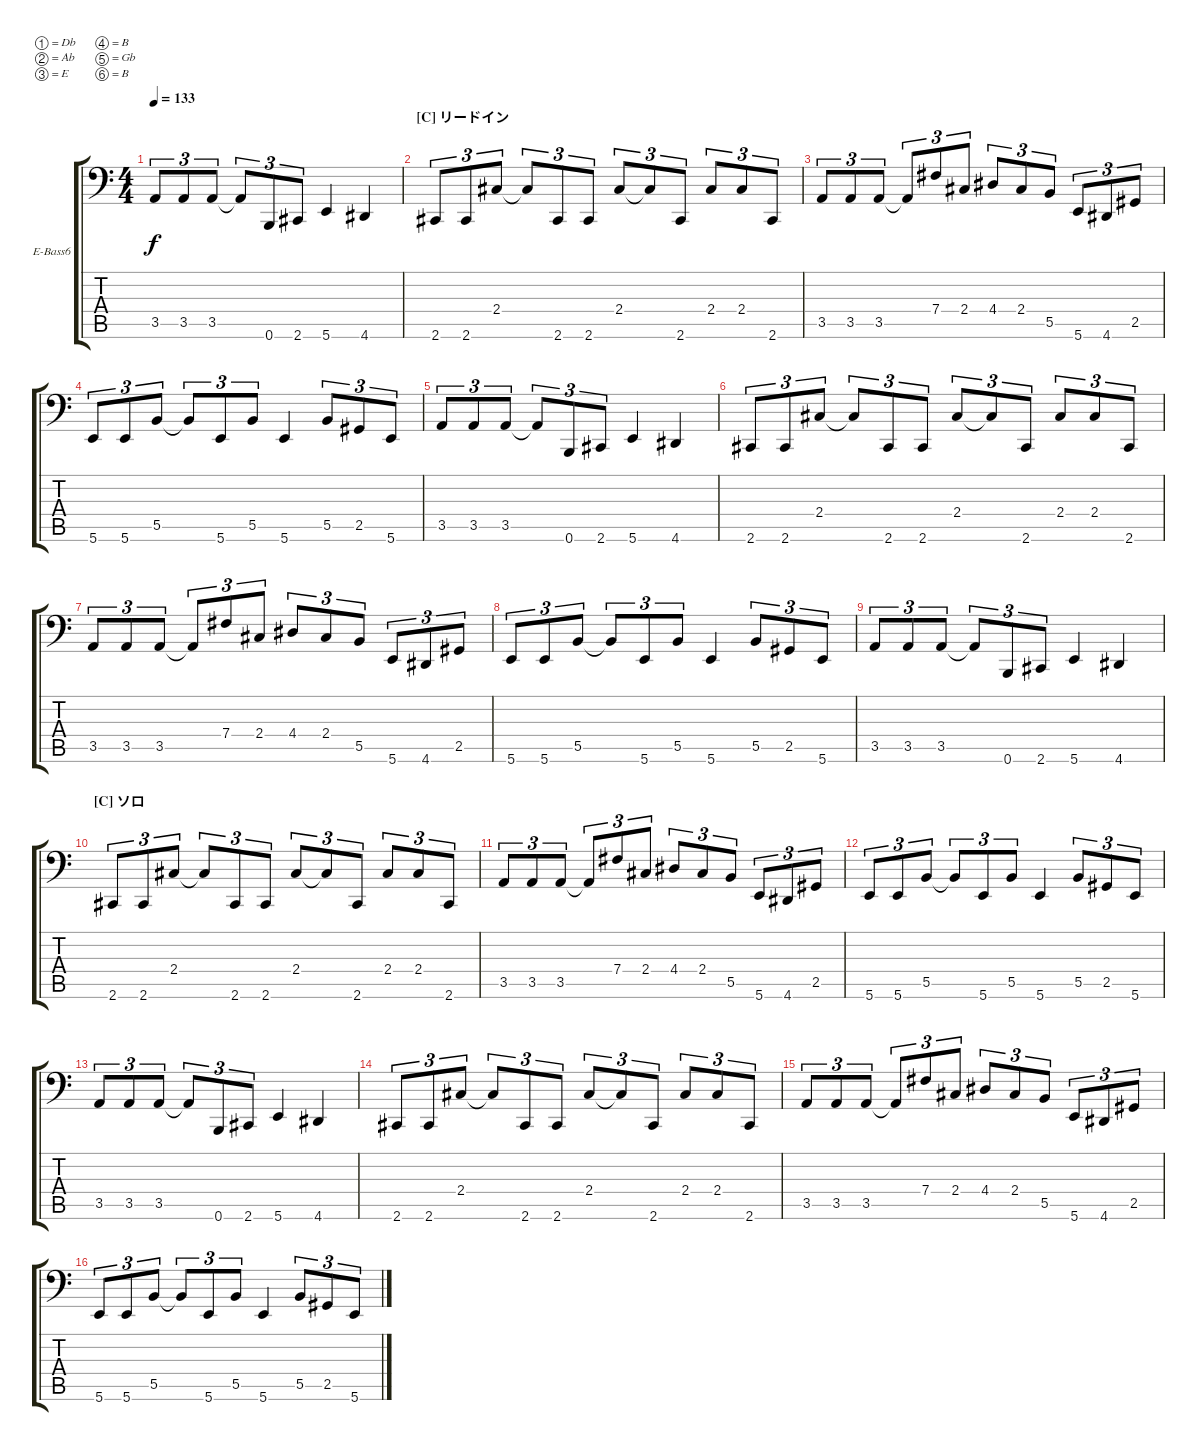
\bracketExtendMode groupsimilarinstruments
\firstSystemTrackNameOrientation horizontal
\otherSystemsTrackNameOrientation horizontal
\track ("Mike Danese" "E-Bass6") {instrument electricbasspick}
\staff {score tabs}
\tuning (Db3 Ab2 E2 B1 Gb1 B0)
\ts (4 4)
\tempo 133
\clef f4
\ks c
3.5.8{tu (3 2) dy f} 3.5.8{tu (3 2)} 3.5.8{tu (3 2)} 3.5{t}.8{tu (3 2)} 0.6.8{tu (3 2)} 2.6.8{tu (3 2)} 5.6.4 4.6.4 |
\section ("C" "リードイン")
2.6.8{tu (3 2)} 2.6.8{tu (3 2)} 2.4.8{tu (3 2)} 2.4{t}.8{tu (3 2)} 2.6.8{tu (3 2)} 2.6.8{tu (3 2)} 2.4.8{tu (3 2)} 2.4{t}.8{tu (3 2)} 2.6.8{tu (3 2)} 2.4.8{tu (3 2)} 2.4.8{tu (3 2)} 2.6.8{tu (3 2)} |
3.5.8{tu (3 2)} 3.5.8{tu (3 2)} 3.5.8{tu (3 2)} 3.5{t}.8{tu (3 2)} 7.4.8{tu (3 2)} 2.4.8{tu (3 2)} 4.4.8{tu (3 2)} 2.4.8{tu (3 2)} 5.5.8{tu (3 2)} 5.6.8{tu (3 2)} 4.6.8{tu (3 2)} 2.5.8{tu (3 2)} |
5.6.8{tu (3 2)} 5.6.8{tu (3 2)} 5.5.8{tu (3 2)} 5.5{t}.8{tu (3 2)} 5.6.8{tu (3 2)} 5.5.8{tu (3 2)} 5.6.4 5.5.8{tu (3 2)} 2.5.8{tu (3 2)} 5.6.8{tu (3 2)} |
3.5.8{tu (3 2)} 3.5.8{tu (3 2)} 3.5.8{tu (3 2)} 3.5{t}.8{tu (3 2)} 0.6.8{tu (3 2)} 2.6.8{tu (3 2)} 5.6.4 4.6.4 |
2.6.8{tu (3 2)} 2.6.8{tu (3 2)} 2.4.8{tu (3 2)} 2.4{t}.8{tu (3 2)} 2.6.8{tu (3 2)} 2.6.8{tu (3 2)} 2.4.8{tu (3 2)} 2.4{t}.8{tu (3 2)} 2.6.8{tu (3 2)} 2.4.8{tu (3 2)} 2.4.8{tu (3 2)} 2.6.8{tu (3 2)} |
3.5.8{tu (3 2)} 3.5.8{tu (3 2)} 3.5.8{tu (3 2)} 3.5{t}.8{tu (3 2)} 7.4.8{tu (3 2)} 2.4.8{tu (3 2)} 4.4.8{tu (3 2)} 2.4.8{tu (3 2)} 5.5.8{tu (3 2)} 5.6.8{tu (3 2)} 4.6.8{tu (3 2)} 2.5.8{tu (3 2)} |
5.6.8{tu (3 2)} 5.6.8{tu (3 2)} 5.5.8{tu (3 2)} 5.5{t}.8{tu (3 2)} 5.6.8{tu (3 2)} 5.5.8{tu (3 2)} 5.6.4 5.5.8{tu (3 2)} 2.5.8{tu (3 2)} 5.6.8{tu (3 2)} |
3.5.8{tu (3 2)} 3.5.8{tu (3 2)} 3.5.8{tu (3 2)} 3.5{t}.8{tu (3 2)} 0.6.8{tu (3 2)} 2.6.8{tu (3 2)} 5.6.4 4.6.4 |
\section ("C" "ソロ")
2.6.8{tu (3 2)} 2.6.8{tu (3 2)} 2.4.8{tu (3 2)} 2.4{t}.8{tu (3 2)} 2.6.8{tu (3 2)} 2.6.8{tu (3 2)} 2.4.8{tu (3 2)} 2.4{t}.8{tu (3 2)} 2.6.8{tu (3 2)} 2.4.8{tu (3 2)} 2.4.8{tu (3 2)} 2.6.8{tu (3 2)} |
3.5.8{tu (3 2)} 3.5.8{tu (3 2)} 3.5.8{tu (3 2)} 3.5{t}.8{tu (3 2)} 7.4.8{tu (3 2)} 2.4.8{tu (3 2)} 4.4.8{tu (3 2)} 2.4.8{tu (3 2)} 5.5.8{tu (3 2)} 5.6.8{tu (3 2)} 4.6.8{tu (3 2)} 2.5.8{tu (3 2)} |
5.6.8{tu (3 2)} 5.6.8{tu (3 2)} 5.5.8{tu (3 2)} 5.5{t}.8{tu (3 2)} 5.6.8{tu (3 2)} 5.5.8{tu (3 2)} 5.6.4 5.5.8{tu (3 2)} 2.5.8{tu (3 2)} 5.6.8{tu (3 2)} |
3.5.8{tu (3 2)} 3.5.8{tu (3 2)} 3.5.8{tu (3 2)} 3.5{t}.8{tu (3 2)} 0.6.8{tu (3 2)} 2.6.8{tu (3 2)} 5.6.4 4.6.4 |
2.6.8{tu (3 2)} 2.6.8{tu (3 2)} 2.4.8{tu (3 2)} 2.4{t}.8{tu (3 2)} 2.6.8{tu (3 2)} 2.6.8{tu (3 2)} 2.4.8{tu (3 2)} 2.4{t}.8{tu (3 2)} 2.6.8{tu (3 2)} 2.4.8{tu (3 2)} 2.4.8{tu (3 2)} 2.6.8{tu (3 2)} |
3.5.8{tu (3 2)} 3.5.8{tu (3 2)} 3.5.8{tu (3 2)} 3.5{t}.8{tu (3 2)} 7.4.8{tu (3 2)} 2.4.8{tu (3 2)} 4.4.8{tu (3 2)} 2.4.8{tu (3 2)} 5.5.8{tu (3 2)} 5.6.8{tu (3 2)} 4.6.8{tu (3 2)} 2.5.8{tu (3 2)} |
5.6.8{tu (3 2)} 5.6.8{tu (3 2)} 5.5.8{tu (3 2)} 5.5{t}.8{tu (3 2)} 5.6.8{tu (3 2)} 5.5.8{tu (3 2)} 5.6.4 5.5.8{tu (3 2)} 2.5.8{tu (3 2)} 5.6.8{tu (3 2)}
